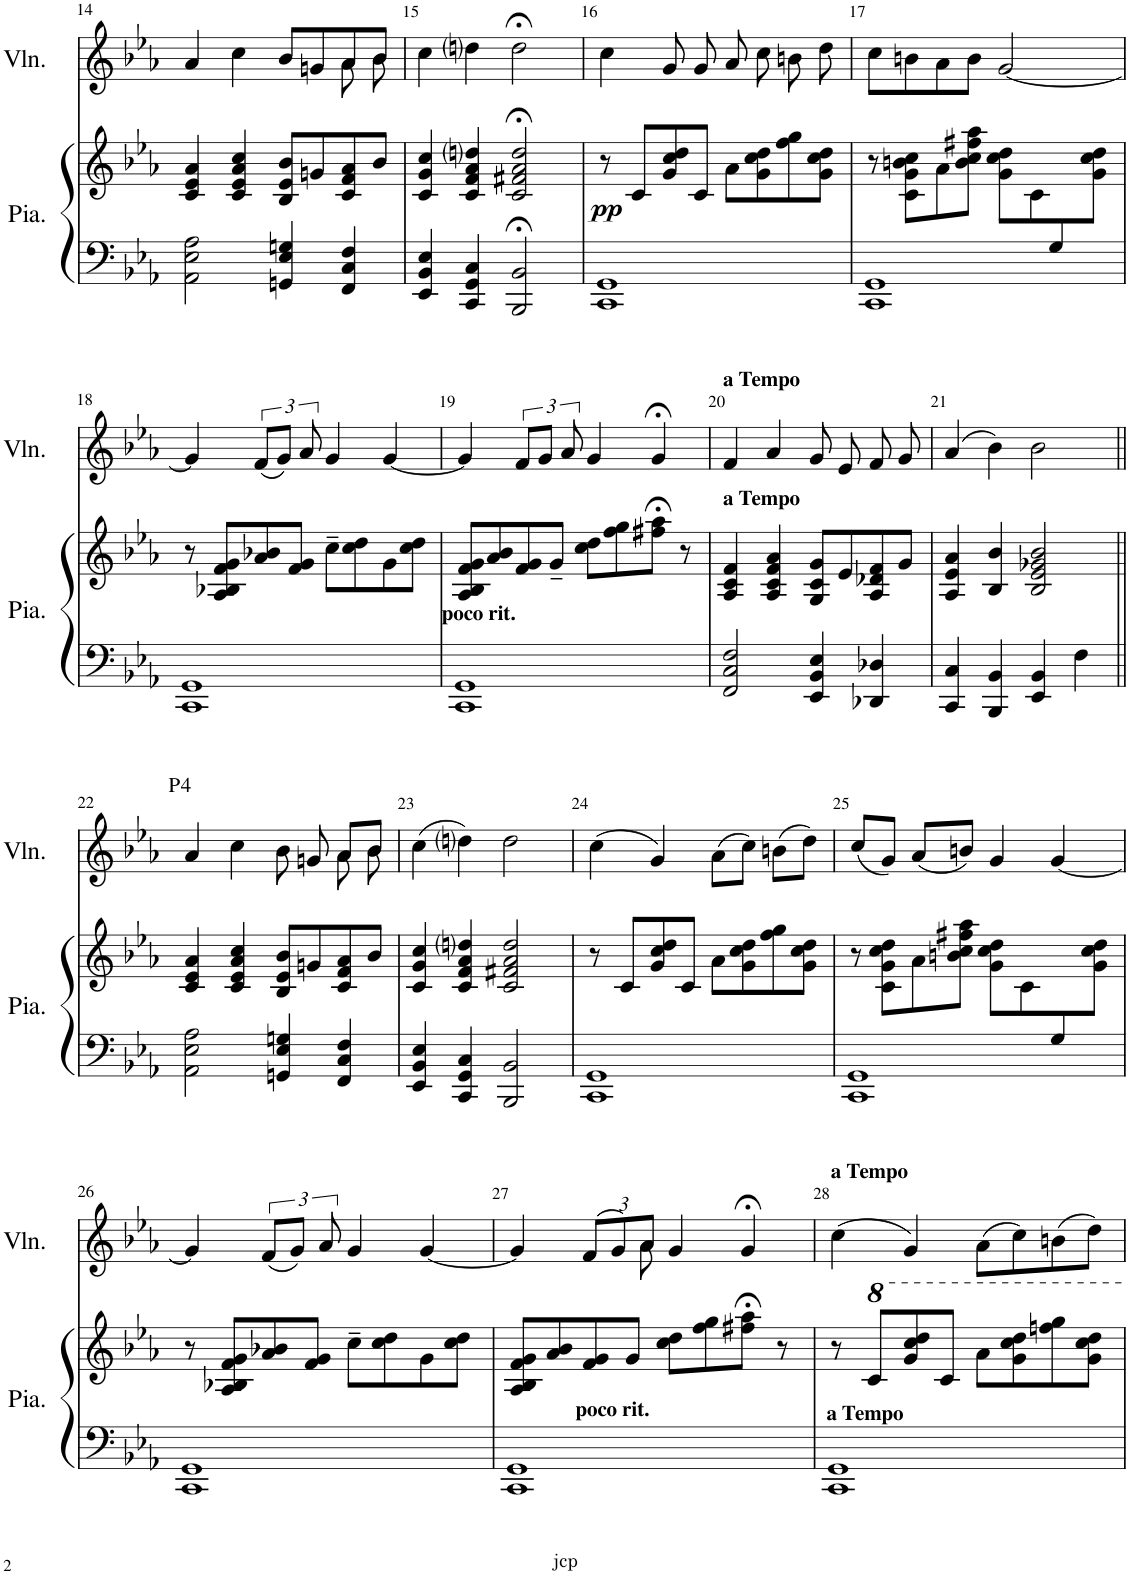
**kern	**kern	**dynam	**kern
*part2	*part2	*part2	*part1
*staff3	*staff2	*staff2/3	*staff1
*I"Piano	*	*	*I"Violon
*I'Pia.	*	*	*I'Vln.
!!LO:PB:g=z
*clefF4	*clefG2	*	*clefG2
*k[b-e-a-]	*k[b-e-a-]	*	*k[b-e-a-]
*M4/4	*M4/4	*	*M4/4
*met(c)	*met(c)	*	*met(c)
=14	=14	=14	=14
*	*	*	*^
2AA-\ 2E-\ 2A-\	4c/ 4e-/ 4a-/	.	4a-/	2.ryy
.	4c/ 4e-/ 4a-/ 4cc/	.	4cc\	.
4GGn/ 4E-/ 4Gn/	8B-/ 8e-/ 8b-/L	.	8b-/L	.
.	8gn/	.	8gn/	.
4FF/ 4C/ 4F/	8c/ 8f/ 8a-/	.	8a-/	8a-\
.	8b-/J	.	8b-/J	8b-\
*	*	*	*v	*v
=15	=15	=15	=15
4EE-/ 4BB-/ 4E-/	4c/ 4g/ 4cc/	.	4cc\
4CC/ 4GG/ 4C/	4c/ 4f/ 4a-/ 4ddni/	.	4ddni\
2BBB-/;< 2BB-/;<	2c/;< 2f#X/;< 2a-/;< 2dd/;<	.	2dd;<\
=16	=16	=16	=16
!	!	!LO:DY:b	!
1CC 1GG	8r	pp	4cc\
.	8c/L	.	.
.	8g/ 8cc/ 8dd/	.	8g/
.	8c/J	.	8g/
.	8a-\L	.	8a-/
.	8g\ 8cc\ 8dd\	.	8cc\
.	8ff\ 8gg\	.	8bn\
.	8g\ 8cc\ 8dd\J	.	8dd\
=17	=17	=17	=17
*^	*	*	*
2.ryy	1CC 1GG	8r	.	8cc\L
.	.	8c\ 8g\ 8bn\ 8cc\L	.	8bn\
.	.	8a-\	.	8a-\
.	.	8b\ 8cc\ 8ff#X\ 8aa-\J	.	8b\J
.	.	8g\ 8cc\ 8dd\L	.	[2g/
.	.	8c\	.	.
8G/	.	8ryy	.	.
8ryy	.	8g\ 8cc\ 8dd\J	.	.
*v	*v	*	*	*
!!LO:LB:g=z
=18	=18	=18	=18
1CC 1GG	8r	.	4g/]
.	8A-/ 8B-X/ 8f/ 8g/L	.	.
.	8a-/ 8b-X/	.	(12f/L
.	.	.	12g/J)
.	8f/ 8g/J	.	.
.	.	.	12a-/
.	8cc~\L	.	4g/
.	8cc\ 8dd\	.	.
.	8g\	.	[4g/
.	8cc\ 8dd\J	.	.
=19	=19	=19	=19
!LO:TX:a:B:t=poco rit.	!	!	!
1CC 1GG	8A-/ 8B-/ 8f/ 8g/L	.	4g/]
.	8a-/ 8b-/	.	.
.	8f/ 8g/	.	12f/L
.	.	.	12g/J
.	8g~/J	.	.
.	.	.	12a-/
.	8cc\ 8dd\L	.	4g/
.	8ff\ 8gg\	.	.
.	8ff#X\;< 8aa-\;<J	.	4g;</
.	8r	.	.
=20	=20	=20	=20
!	!	!	!LO:TX:a:B:t=a Tempo
!	!LO:TX:a:B:t=a Tempo	!	!
2FF/ 2C/ 2F/	4A-/ 4c/ 4f/	.	4f/
.	4A-/ 4c/ 4f/ 4a-/	.	4a-/
4EE-/ 4BB-/ 4E-/	8G/ 8c/ 8g/L	.	8g/
.	8e-/	.	8e-/
4DD-X/ 4D-X/	8A-/ 8d-X/ 8f/	.	8f/
.	8g/J	.	8g/
=21	=21	=21	=21
4CC/ 4C/	4A-/ 4e-/ 4a-/	.	(4a-/
4BBB-/ 4BB-/	4B-/ 4b-/	.	4b-\)
4EE-/ 4BB-/	2B-/ 2e-/ 2g-X/ 2b-/	.	2b-\
4F\	.	.	.
!!LO:LB:g=z
=22||	=22||	=22||	=22||
*	*	*	*^
!	!	!	!LO:TX:a:t=P4	!
2AA-\ 2E-\ 2A-\	4c/ 4e-/ 4a-/	.	4a-/	2.ryy
.	4c/ 4e-/ 4a-/ 4cc/	.	4cc\	.
4GGn/ 4E-/ 4Gn/	8B-/ 8e-/ 8b-/L	.	8b-\	.
.	8gn/	.	8gn/	.
4FF/ 4C/ 4F/	8c/ 8f/ 8a-/	.	8a-/L	8a-\
.	8b-/J	.	8b-/J	8b-\
*	*	*	*v	*v
=23	=23	=23	=23
4EE-/ 4BB-/ 4E-/	4c/ 4g/ 4cc/	.	(4cc\
4CC/ 4GG/ 4C/	4c/ 4f/ 4a-/ 4ddni/	.	4ddni\)
2BBB-/ 2BB-/	2c/ 2f#X/ 2a-/ 2dd/	.	2dd\
=24	=24	=24	=24
1CC 1GG	8r	.	(4cc\
.	8c/L	.	.
.	8g/ 8cc/ 8dd/	.	4g/)
.	8c/J	.	.
.	8a-\L	.	(8a-\L
.	8g\ 8cc\ 8dd\	.	8cc\J)
.	8ff\ 8gg\	.	(8bn\L
.	8g\ 8cc\ 8dd\J	.	8dd\J)
=25	=25	=25	=25
*^	*	*	*
2.ryy	1CC 1GG	8r	.	(8cc/L
.	.	8c\ 8g\ 8cc\ 8dd\L	.	8g/J)
.	.	8a-\	.	(8a-/L
.	.	8bn\ 8cc\ 8ff#X\ 8aa-\J	.	8bn/J)
.	.	8g\ 8cc\ 8dd\L	.	4g/
.	.	8c\	.	.
8G/	.	8ryy	.	[4g/
8ryy	.	8g\ 8cc\ 8dd\J	.	.
*v	*v	*	*	*
!!LO:LB:g=z
=26	=26	=26	=26
1CC 1GG	8r	.	4g/]
.	8A-/ 8B-X/ 8f/ 8g/L	.	.
.	8a-/ 8b-X/	.	(12f/L
.	.	.	12g/J)
.	8f/ 8g/J	.	.
.	.	.	12a-/
.	8cc~\L	.	4g/
.	8cc\ 8dd\	.	.
.	8g\	.	[4g/
.	8cc\ 8dd\J	.	.
=27	=27	=27	=27
*	*	*	*^
!LO:TX:a:B:t=poco rit.	!	!	!	!
1CC 1GG	8A-/ 8B-/ 8f/ 8g/L	.	4g/]	4ryy
.	8a-/ 8b-/	.	.	.
*	*	*	*Xbrackettup	*brackettup
.	8f/ 8g/	.	(12f/L	12ryy
.	.	.	12g/)	12ryy
.	8g/J	.	.	.
.	.	.	12a-/J	12a-\
.	8cc\ 8dd\L	.	4g/	2ryy
.	8ff\ 8gg\	.	.	.
.	8ff#X\;< 8aa-\;<J	.	4g;</	.
.	8r	.	.	.
*	*	*	*v	*v
=28	=28	=28	=28
!	!	!	!LO:TX:a:B:t=a Tempo
!LO:TX:a:B:t=a Tempo	!	!	!
1CC 1GG	8r	.	(4cc\
.	8cc/L	.	.
.	8gg/ 8ccc/ 8ddd/	.	4g/)
.	8cc/J	.	.
.	8aa-\L	.	(8a-\L
.	8gg\ 8ccc\ 8ddd\	.	8cc\)
.	8fffn\ 8ggg\	.	(8bn\
.	8gg\ 8ccc\ 8ddd\J	.	8dd\J)
=	=	=	=
*-	*-	*-	*-
